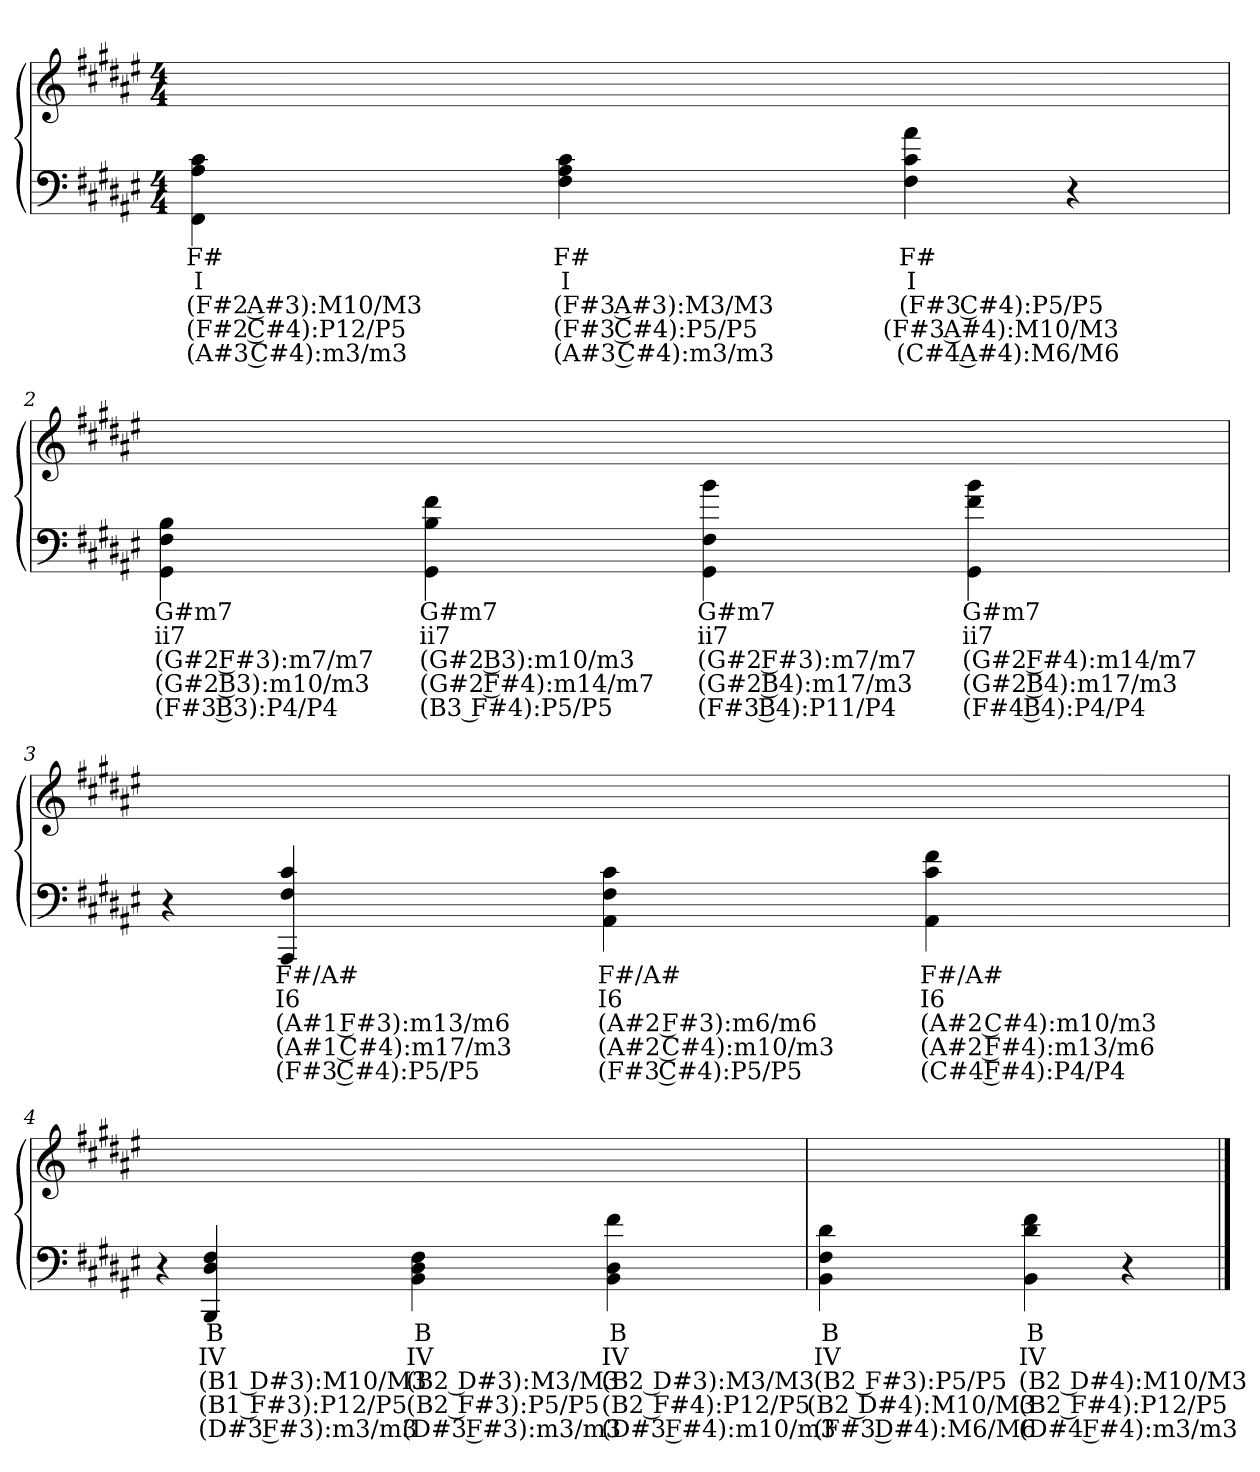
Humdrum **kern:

**kern	**text	**text	**text	**text	**text	**kern
*part2	*part2	*part2	*part2	*part2	*part2	*part1
*staff2	*staff2	*staff2	*staff2	*staff2	*staff2	*staff1
*clefF4	*	*	*	*	*	*clefG2
*k[f#c#g#d#a#e#]	*	*	*	*	*	*k[f#c#g#d#a#e#]
*F#:	*	*	*	*	*	*F#:
*M4/4	*	*	*	*	*	*M4/4
*MM60	*	*	*	*	*	*MM60
=1	=1	=1	=1	=1	=1	=1
4FF# 4A# 4c#	F#	I	(F#2 A#3):M10/M3	(F#2 C#4):P12/P5	(A#3 C#4):m3/m3	1ryy
4F# 4A# 4c#	F#	I	(F#3 A#3):M3/M3	(F#3 C#4):P5/P5	(A#3 C#4):m3/m3	.
4F# 4c# 4a#	F#	I	(F#3 C#4):P5/P5	(F#3 A#4):M10/M3	(C#4 A#4):M6/M6	.
4r	.	.	.	.	.	.
=2	=2	=2	=2	=2	=2	=2
4GG# 4F# 4B	G#m7	ii7	(G#2 F#3):m7/m7	(G#2 B3):m10/m3	(F#3 B3):P4/P4	1ryy
4GG# 4B 4f#	G#m7	ii7	(G#2 B3):m10/m3	(G#2 F#4):m14/m7	(B3 F#4):P5/P5	.
4GG# 4F# 4b	G#m7	ii7	(G#2 F#3):m7/m7	(G#2 B4):m17/m3	(F#3 B4):P11/P4	.
4GG# 4f# 4b	G#m7	ii7	(G#2 F#4):m14/m7	(G#2 B4):m17/m3	(F#4 B4):P4/P4	.
=3	=3	=3	=3	=3	=3	=3
4r	.	.	.	.	.	1ryy
4AAA# 4F# 4c#	F#/A#	I6	(A#1 F#3):m13/m6	(A#1 C#4):m17/m3	(F#3 C#4):P5/P5	.
4AA# 4F# 4c#	F#/A#	I6	(A#2 F#3):m6/m6	(A#2 C#4):m10/m3	(F#3 C#4):P5/P5	.
4AA# 4c# 4f#	F#/A#	I6	(A#2 C#4):m10/m3	(A#2 F#4):m13/m6	(C#4 F#4):P4/P4	.
=4	=4	=4	=4	=4	=4	=4
4r	.	.	.	.	.	1ryy
4BBB 4D# 4F#	B	IV	(B1 D#3):M10/M3	(B1 F#3):P12/P5	(D#3 F#3):m3/m3	.
4BB 4D# 4F#	B	IV	(B2 D#3):M3/M3	(B2 F#3):P5/P5	(D#3 F#3):m3/m3	.
4BB 4D# 4f#	B	IV	(B2 D#3):M3/M3	(B2 F#4):P12/P5	(D#3 F#4):m10/m3	.
=5	=5	=5	=5	=5	=5	=5
4BB 4F# 4d#	B	IV	(B2 F#3):P5/P5	(B2 D#4):M10/M3	(F#3 D#4):M6/M6	2.ryy
4BB 4d# 4f#	B	IV	(B2 D#4):M10/M3	(B2 F#4):P12/P5	(D#4 F#4):m3/m3	.
4r	.	.	.	.	.	.
==	==	==	==	==	==	==
*-	*-	*-	*-	*-	*-	*-
